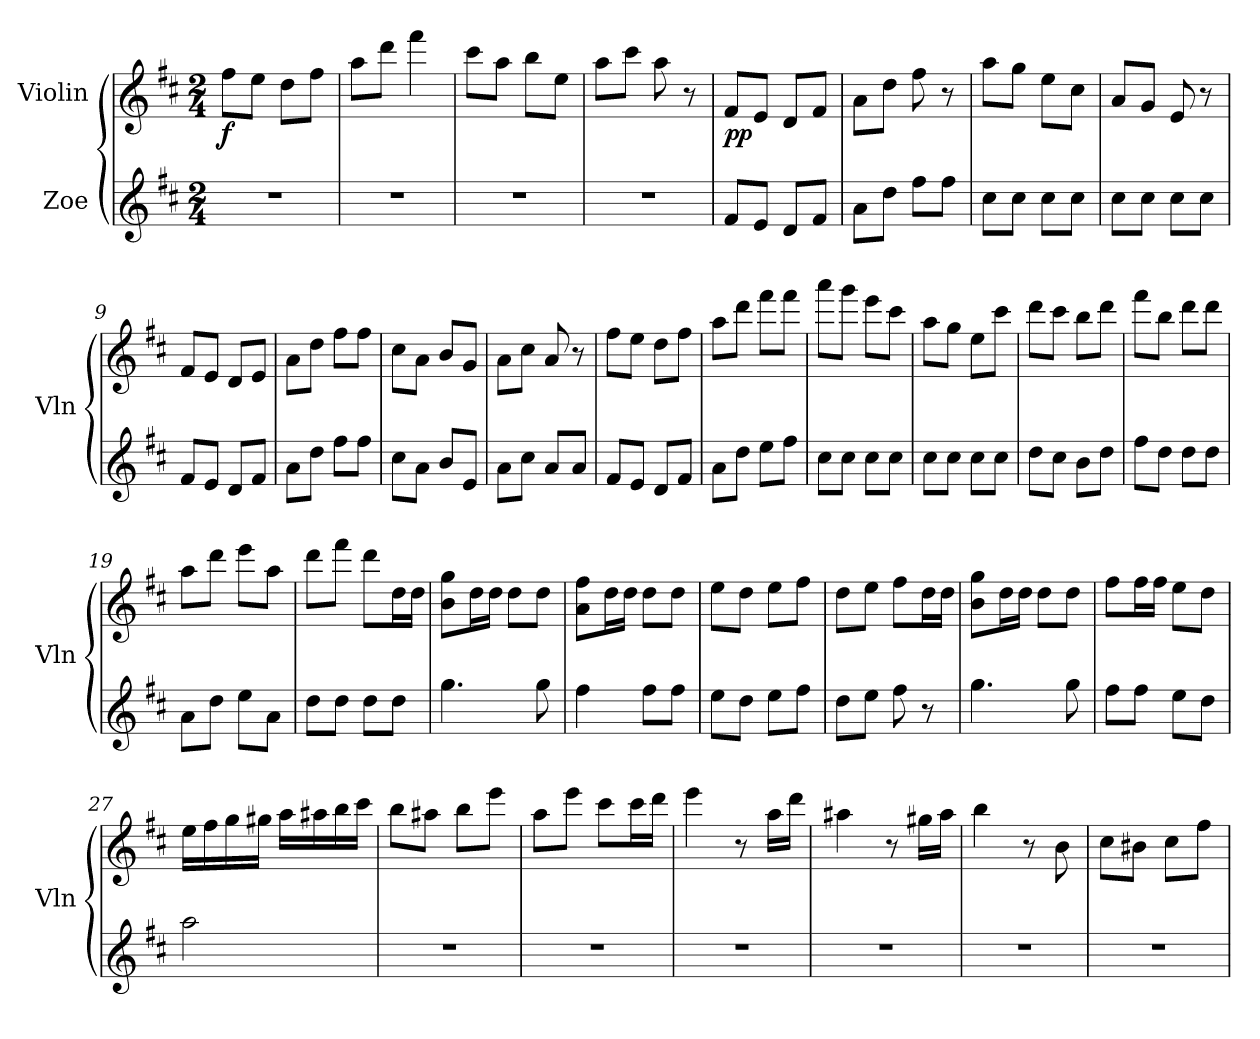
**kern	**kern	**dynam
*part2	*part1	*part1
*staff2	*staff1	*staff1
*I"Zoe	*I"Violin	*
*	*I'Vln	*
*clefG2	*clefG2	*
*k[f#c#]	*k[f#c#]	*
*M2/4	*M2/4	*
=1	=1	=1
!	!	!LO:DY:b
2r	8ff#\L	f
.	8ee\J	.
.	8dd\L	.
.	8ff#\J	.
=2	=2	=2
2r	8aa\L	.
.	8ddd\J	.
.	4fff#\	.
=3	=3	=3
2r	8ccc#\L	.
.	8aa\J	.
.	8bb\L	.
.	8ee\J	.
=4	=4	=4
2r	8aa\L	.
.	8ccc#\J	.
.	8aa\	.
.	8r	.
=5	=5	=5
!	!	!LO:DY:b
8f#/L	8f#/L	pp
8e/J	8e/J	.
8d/L	8d/L	.
8f#/J	8f#/J	.
=6	=6	=6
8a\L	8a\L	.
8dd\J	8dd\J	.
8ff#\L	8ff#\	.
8ff#\J	8r	.
=7	=7	=7
8cc#\L	8aa\L	.
8cc#\J	8gg\J	.
8cc#\L	8ee\L	.
8cc#\J	8cc#\J	.
=8	=8	=8
8cc#\L	8a/L	.
8cc#\J	8g/J	.
8cc#\L	8e/	.
8cc#\J	8r	.
!!LO:LB:g=z
=9	=9	=9
8f#/L	8f#/L	.
8e/J	8e/J	.
8d/L	8d/L	.
8f#/J	8e/J	.
=10	=10	=10
8a\L	8a\L	.
8dd\J	8dd\J	.
8ff#\L	8ff#\L	.
8ff#\J	8ff#\J	.
=11	=11	=11
8cc#\L	8cc#\L	.
8a\J	8a\J	.
8b/L	8b/L	.
8e/J	8g/J	.
=12	=12	=12
8a\L	8a\L	.
8cc#\J	8cc#\J	.
8a/L	8a/	.
8a/J	8r	.
=13	=13	=13
8f#/L	8ff#\L	.
8e/J	8ee\J	.
8d/L	8dd\L	.
8f#/J	8ff#\J	.
=14	=14	=14
8a\L	8aa\L	.
8dd\J	8ddd\J	.
8ee\L	8fff#\L	.
8ff#\J	8fff#\J	.
=15	=15	=15
8cc#\L	8aaa\L	.
8cc#\J	8ggg\J	.
8cc#\L	8eee\L	.
8cc#\J	8ccc#\J	.
=16	=16	=16
8cc#\L	8aa\L	.
8cc#\J	8gg\J	.
8cc#\L	8ee\L	.
8cc#\J	8ccc#\J	.
!!LO:LB:g=z
=17	=17	=17
8dd\L	8ddd\L	.
8cc#\J	8ccc#\J	.
8b\L	8bb\L	.
8dd\J	8ddd\J	.
=18	=18	=18
8ff#\L	8fff#\L	.
8dd\J	8bb\J	.
8dd\L	8ddd\L	.
8dd\J	8ddd\J	.
=19	=19	=19
8a\L	8aa\L	.
8dd\J	8ddd\J	.
8ee\L	8eee\L	.
8a\J	8aa\J	.
=20	=20	=20
8dd\L	8ddd\L	.
8dd\J	8fff#\J	.
8dd\L	8ddd\L	.
8dd\J	16dd\L	.
.	16dd\JJ	.
=21	=21	=21
4.gg\	8b\ 8gg\L	.
.	16dd\L	.
.	16dd\JJ	.
.	8dd\L	.
8gg\	8dd\J	.
=22	=22	=22
4ff#\	8a\ 8ff#\L	.
.	16dd\L	.
.	16dd\JJ	.
8ff#\L	8dd\L	.
8ff#\J	8dd\J	.
=23	=23	=23
8ee\L	8ee\L	.
8dd\J	8dd\J	.
8ee\L	8ee\L	.
8ff#\J	8ff#\J	.
!!LO:LB:g=z
=24	=24	=24
8dd\L	8dd\L	.
8ee\J	8ee\J	.
8ff#\	8ff#\L	.
8r	16dd\L	.
.	16dd\JJ	.
=25	=25	=25
4.gg\	8b\ 8gg\L	.
.	16dd\L	.
.	16dd\JJ	.
.	8dd\L	.
8gg\	8dd\J	.
=26	=26	=26
8ff#\L	8ff#\L	.
8ff#\J	16ff#\L	.
.	16ff#\JJ	.
8ee\L	8ee\L	.
8dd\J	8dd\J	.
=27	=27	=27
2aa\	16ee\LL	.
.	16ff#\	.
.	16gg\	.
.	16gg#X\JJ	.
.	16aa\LL	.
.	16aa#X\	.
.	16bb\	.
.	16ccc#\JJ	.
=28	=28	=28
2r	8bb\L	.
.	8aa#X\J	.
.	8bb\L	.
.	8eee\J	.
=29	=29	=29
2r	8aa\L	.
.	8eee\J	.
.	8ccc#\L	.
.	16ccc#\L	.
.	16ddd\JJ	.
!!LO:LB:g=z
=30	=30	=30
2r	4eee\	.
.	8r	.
.	16aa\LL	.
.	16ddd\JJ	.
=31	=31	=31
2r	4aa#X\	.
.	8r	.
.	16gg#X\LL	.
.	16aa#\JJ	.
=32	=32	=32
2r	4bb\	.
.	8r	.
.	8b\	.
=33	=33	=33
2r	8cc#\L	.
.	8b#X\J	.
.	8cc#\L	.
.	8ff#\J	.
=	=	=
*-	*-	*-
